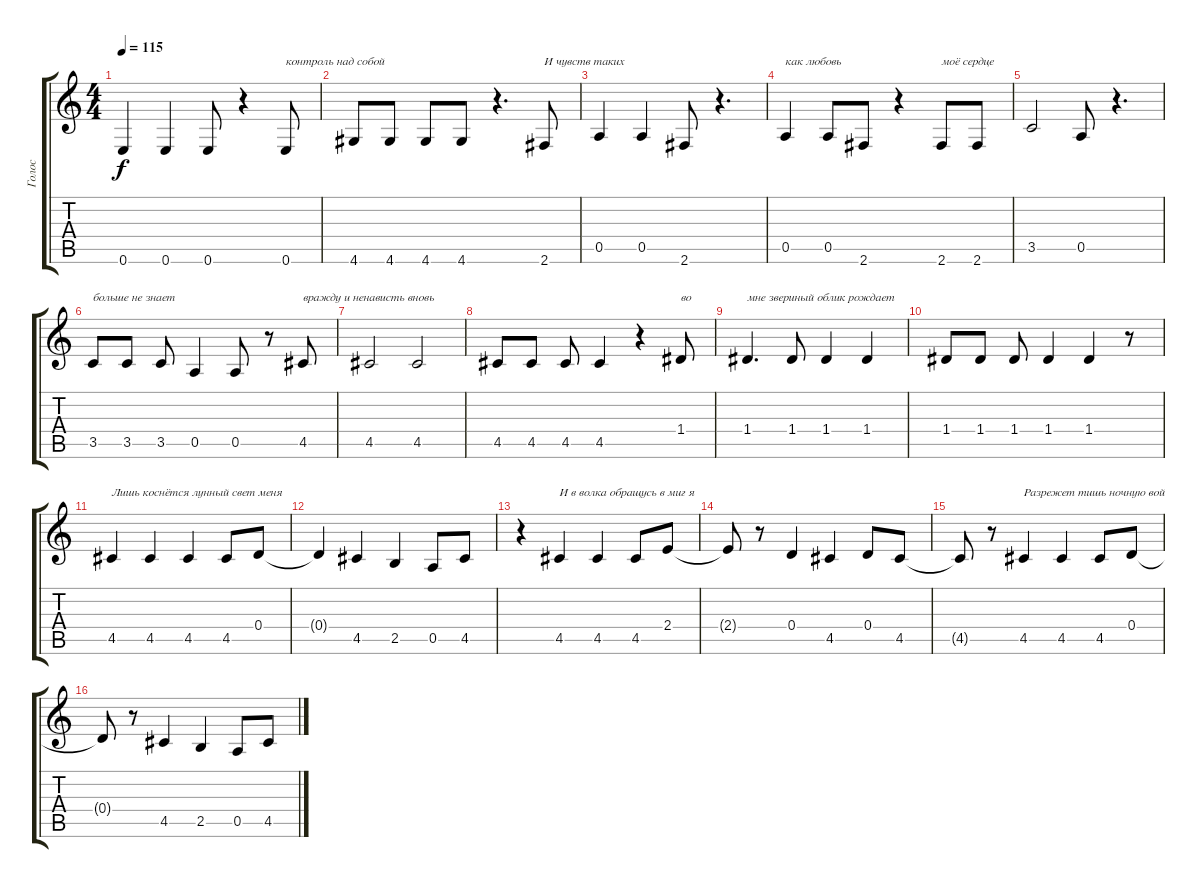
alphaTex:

\track ("Голос" "Голос") {instrument acousticguitarsteel}
\staff {score tabs}
\tuning (E4 B3 G3 D3 A2 E2) {hide}
\ts (4 4)
\tempo 115
\clef g2
\ks c
0.6.4{dy f} 0.6.4 0.6.8 r.4 0.6.8{txt "контроль над собой"} |
4.6.8 4.6.8 4.6.8 4.6.8 r.4{d} 2.6.8{txt "И чувств таких"} |
0.5.4 0.5.4 2.6.8 r.4{d} |
0.5.4{txt "как любовь"} 0.5.8 2.6.8 r.4 2.6.8{txt "моё сердце"} 2.6.8 |
3.5.2 0.5.8 r.4{d} |
3.5.8{txt "больше не знает"} 3.5.8 3.5.8 0.5.4 0.5.8 r.8 4.5.8{txt "вражду и ненависть вновь"} |
4.5.2 4.5.2 |
4.5.8 4.5.8 4.5.8 4.5.4 r.4 1.4.8{txt "во"} |
1.4.4{d txt "мне звериный облик рождает"} 1.4.8 1.4.4 1.4.4 |
1.4.8 1.4.8 1.4.8 1.4.4 1.4.4 r.8 |
4.5.4{txt "Лишь коснётся лунный свет меня"} 4.5.4 4.5.4 4.5.8 0.4.8 |
0.4{t}.4 4.5.4 2.5.4 0.5.8 4.5.8 |
r.4 4.5.4{txt "И в волка обращусь в миг я"} 4.5.4 4.5.8 2.4.8 |
2.4{t}.8 r.8 0.4.4 4.5.4 0.4.8 4.5.8 |
4.5{t}.8 r.8 4.5.4{txt "Разрежет тишь ночную вой"} 4.5.4 4.5.8 0.4.8 |
0.4{t}.8 r.8 4.5.4 2.5.4 0.5.8 4.5.8
